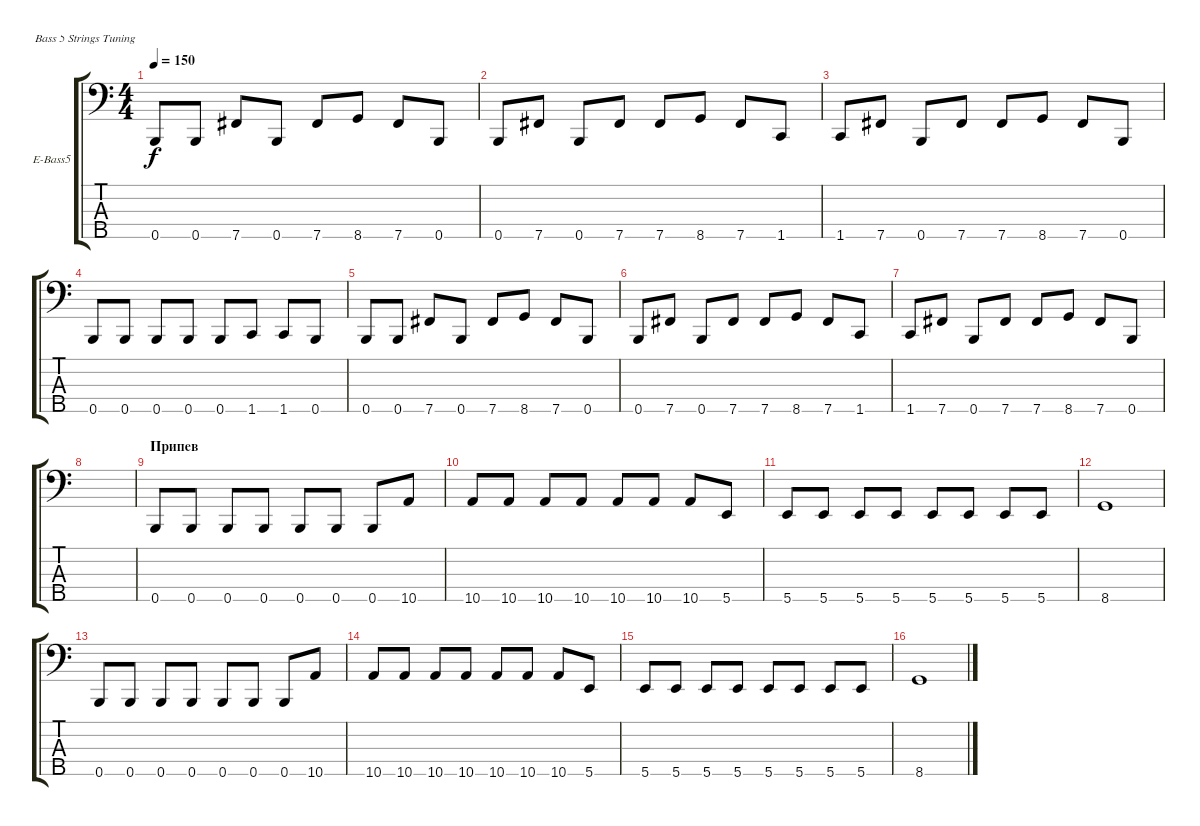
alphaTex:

\defaultSystemsLayout 4
\bracketExtendMode groupsimilarinstruments
\firstSystemTrackNameOrientation horizontal
\otherSystemsTrackNameOrientation horizontal
\track ("Electric Bass" "E-Bass5") {instrument electricbassfinger}
\staff {score tabs}
\tuning (G2 D2 A1 E1 B0)
\ts (4 4)
\tempo 150
\clef f4
\ks c
0.5.8{dy f} 0.5.8 7.5.8 0.5.8 7.5.8 8.5.8 7.5.8 0.5.8 |
0.5.8 7.5.8 0.5.8 7.5.8 7.5.8 8.5.8 7.5.8 1.5.8 |
1.5.8 7.5.8 0.5.8 7.5.8 7.5.8 8.5.8 7.5.8 0.5.8 |
0.5.8 0.5.8 0.5.8 0.5.8 0.5.8 1.5.8 1.5.8 0.5.8 |
0.5.8 0.5.8 7.5.8 0.5.8 7.5.8 8.5.8 7.5.8 0.5.8 |
0.5.8 7.5.8 0.5.8 7.5.8 7.5.8 8.5.8 7.5.8 1.5.8 |
1.5.8 7.5.8 0.5.8 7.5.8 7.5.8 8.5.8 7.5.8 0.5.8 |
|
\section ("" "Припев")
0.5.8 0.5.8 0.5.8 0.5.8 0.5.8 0.5.8 0.5.8 10.5.8 |
10.5.8 10.5.8 10.5.8 10.5.8 10.5.8 10.5.8 10.5.8 5.5.8 |
5.5.8 5.5.8 5.5.8 5.5.8 5.5.8 5.5.8 5.5.8 5.5.8 |
8.5.1 |
0.5.8 0.5.8 0.5.8 0.5.8 0.5.8 0.5.8 0.5.8 10.5.8 |
10.5.8 10.5.8 10.5.8 10.5.8 10.5.8 10.5.8 10.5.8 5.5.8 |
5.5.8 5.5.8 5.5.8 5.5.8 5.5.8 5.5.8 5.5.8 5.5.8 |
8.5.1
